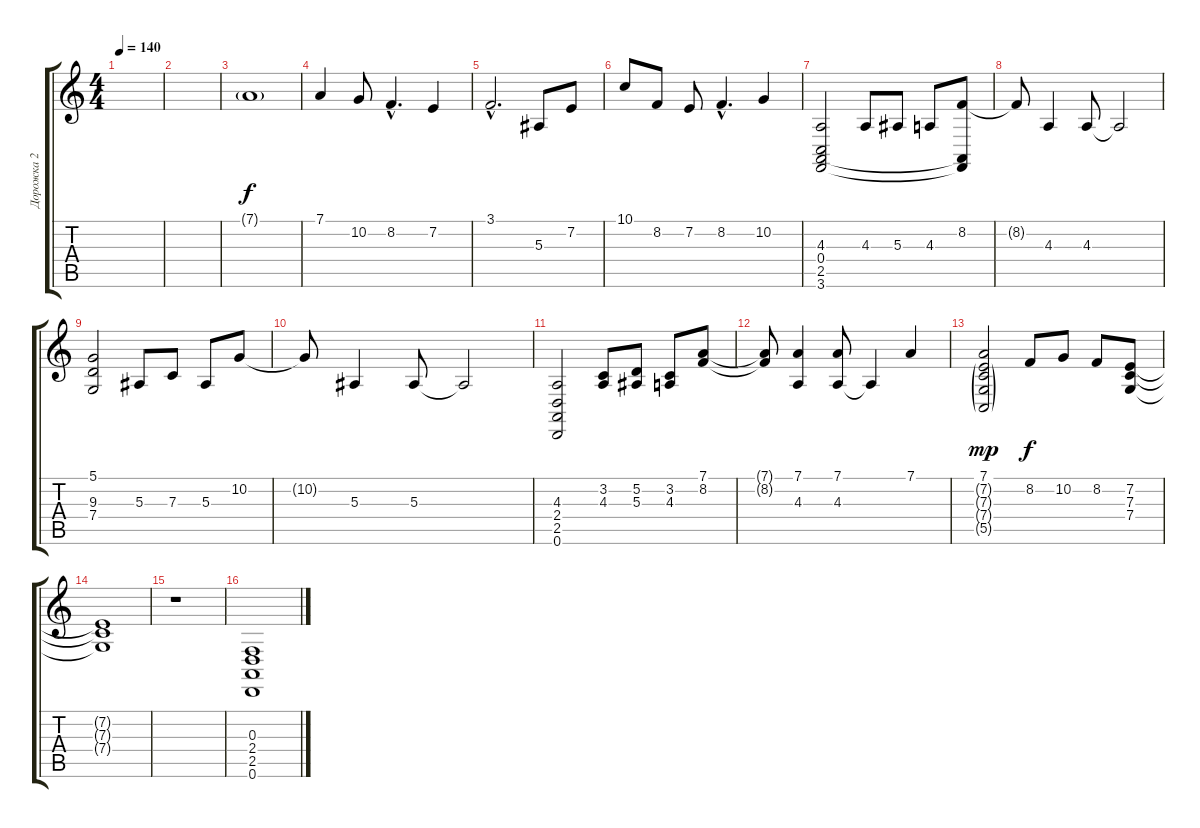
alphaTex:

\track ("Дорожка 2" "Дорожка 2") {instrument brightacousticpiano}
\staff {score tabs}
\tuning (D4 A3 F3 C3 G2 D2) {hide}
\ts (4 4)
\tempo 140
\clef g2
\ks c
|
|
7.1{g}.1 |
7.1.4{dy f} 10.2.8 8.2{hac}.4{d} 7.2.4 |
3.1{hac}.2{d} 5.3.8 7.2.8 |
10.1.8 8.2.8 7.2.8 8.2{hac}.4{d} 10.2.4 |
(4.3 0.4 2.5 3.6).2 4.3.8 5.3.8 4.3.8 (8.2 2.5{t} 3.6{t}).8 |
8.2{t}.8 4.3.4 4.3.8 4.3{t}.2 |
(5.1 9.3 7.4).2 5.3.8 7.3.8 5.3.8 10.2.8 |
10.2{t}.8 5.3.4 5.3.8 5.3{t}.2 |
(4.3 2.4 2.5 0.6).2 (3.2 4.3).8 (5.2 5.3).8 (3.2 4.3).8 (7.1 8.2).8 |
(7.1{t} 8.2{t}).8 (7.1 4.3).4 (7.1 4.3).8 4.3{t}.4 7.1.4 |
(7.1 7.2{g} 7.3{g} 7.4{g} 5.5{g}).2{dy mp} 8.2.8{dy f} 10.2.8 8.2.8 (7.2 7.3 7.4).8 |
(7.2{t} 7.3{t} 7.4{t}).1 |
r.1 |
(0.3 2.4 2.5 0.6).1{instrument distortionguitar}
